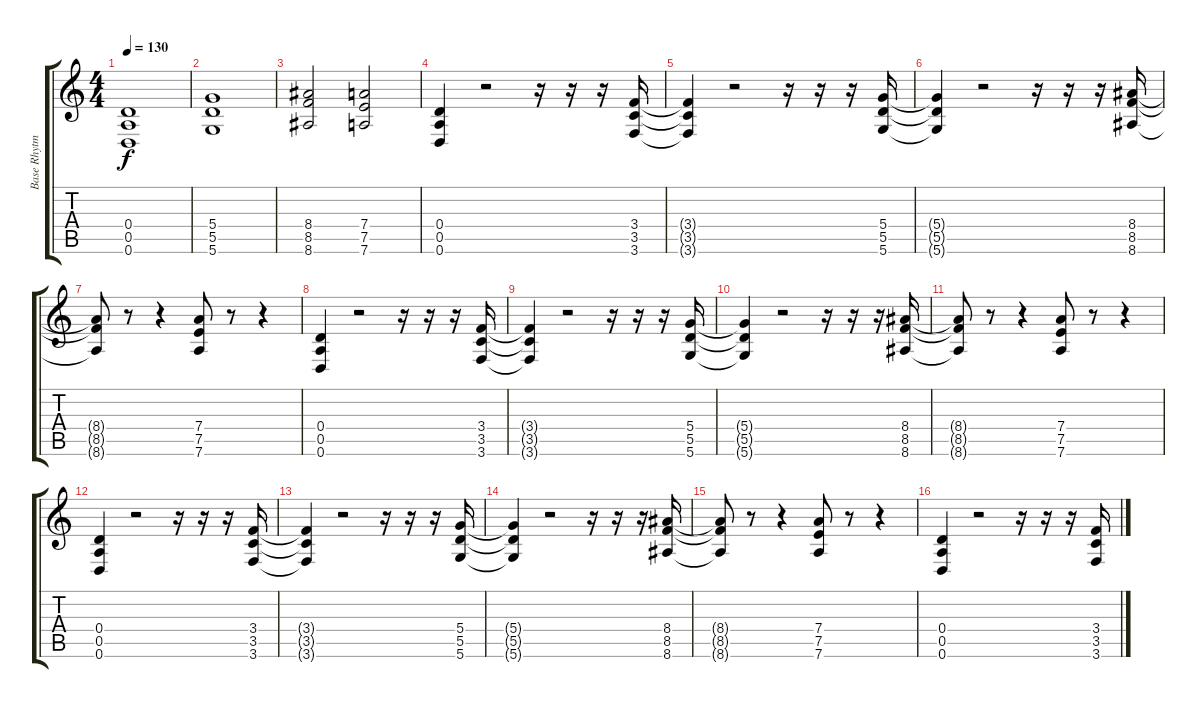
\track ("Base Rhytm" "Base Rhytm") {instrument distortionguitar}
\staff {score tabs}
\tuning (E4 B3 G3 D3 A2 D2) {hide}
\ts (4 4)
\tempo 130
\clef g2
\ks c
(0.4 0.5 0.6).1{dy f} |
(5.4 5.5 5.6).1 |
(8.4 8.5 8.6).2 (7.4 7.5 7.6).2 |
(0.4 0.5 0.6).4 r.2 r.16 r.16 r.16 (3.4 3.5 3.6).16 |
(3.4{t} 3.5{t} 3.6{t}).4 r.2 r.16 r.16 r.16 (5.4 5.5 5.6).16 |
(5.4{t} 5.5{t} 5.6{t}).4 r.2 r.16 r.16 r.16 (8.4 8.5 8.6).16 |
(8.4{t} 8.5{t} 8.6{t}).8 r.8 r.4 (7.4 7.5 7.6).8 r.8 r.4 |
(0.4 0.5 0.6).4 r.2 r.16 r.16 r.16 (3.4 3.5 3.6).16 |
(3.4{t} 3.5{t} 3.6{t}).4 r.2 r.16 r.16 r.16 (5.4 5.5 5.6).16 |
(5.4{t} 5.5{t} 5.6{t}).4 r.2 r.16 r.16 r.16 (8.4 8.5 8.6).16 |
(8.4{t} 8.5{t} 8.6{t}).8 r.8 r.4 (7.4 7.5 7.6).8 r.8 r.4 |
(0.4 0.5 0.6).4 r.2 r.16 r.16 r.16 (3.4 3.5 3.6).16 |
(3.4{t} 3.5{t} 3.6{t}).4 r.2 r.16 r.16 r.16 (5.4 5.5 5.6).16 |
(5.4{t} 5.5{t} 5.6{t}).4 r.2 r.16 r.16 r.16 (8.4 8.5 8.6).16 |
(8.4{t} 8.5{t} 8.6{t}).8 r.8 r.4 (7.4 7.5 7.6).8 r.8 r.4 |
(0.4 0.5 0.6).4 r.2 r.16 r.16 r.16 (3.4 3.5 3.6).16
